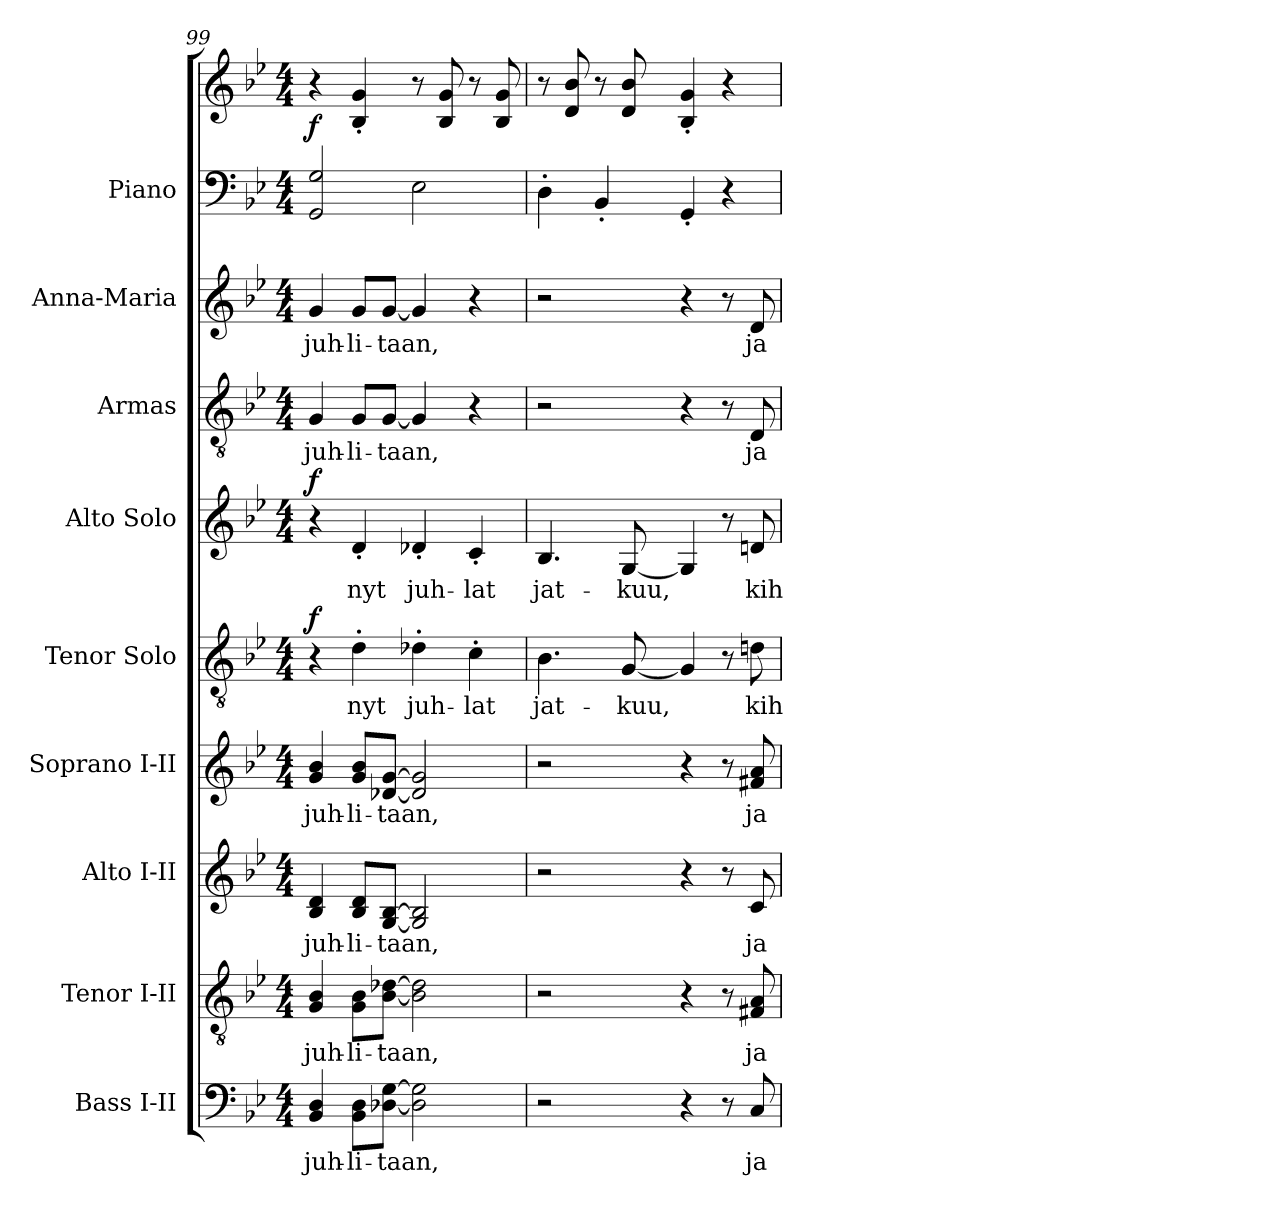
**kern	**text	**kern	**text	**kern	**text	**kern	**text	**kern	**text	**dynam	**kern	**text	**dynam	**kern	**text	**kern	**text	**kern	**kern	**dynam
*part9	*part9	*part8	*part8	*part7	*part7	*part6	*part6	*part5	*part5	*part5	*part4	*part4	*part4	*part3	*part3	*part2	*part2	*part1	*part1	*part1
*staff10	*staff10	*staff9	*staff9	*staff8	*staff8	*staff7	*staff7	*staff6	*staff6	*staff6	*staff5	*staff5	*staff5	*staff4	*staff4	*staff3	*staff3	*staff2	*staff1	*staff1/2
*I"Bass I-II	*	*I"Tenor I-II	*	*I"Alto I-II	*	*I"Soprano I-II	*	*I"Tenor Solo	*	*	*I"Alto Solo	*	*	*I"Armas	*	*I"Anna-Maria	*	*I"Piano	*	*
*I'B.	*	*I'T.	*	*I'A.	*	*I'S.	*	*I'T. Solo	*	*	*I'A. Solo	*	*	*I'Armas	*	*I'A-M	*	*I'Pno.	*	*
*clefF4	*	*clefGv2	*	*clefG2	*	*clefG2	*	*clefGv2	*	*	*clefG2	*	*	*clefGv2	*	*clefG2	*	*clefF4	*clefG2	*
*	*	*ITrd7c12	*	*	*	*	*	*ITrd7c12	*	*	*	*	*	*ITrd7c12	*	*	*	*	*	*
*k[b-e-]	*	*k[b-e-]	*	*k[b-e-]	*	*k[b-e-]	*	*k[b-e-]	*	*	*k[b-e-]	*	*	*k[b-e-]	*	*k[b-e-]	*	*k[b-e-]	*k[b-e-]	*
*B-:	*	*B-:	*	*B-:	*	*B-:	*	*B-:	*	*	*B-:	*	*	*B-:	*	*B-:	*	*B-:	*B-:	*
*M4/4	*	*M4/4	*	*M4/4	*	*M4/4	*	*M4/4	*	*	*M4/4	*	*	*M4/4	*	*M4/4	*	*M4/4	*M4/4	*
=99	=99	=99	=99	=99	=99	=99	=99	=99	=99	=99	=99	=99	=99	=99	=99	=99	=99	=99	=99	=99
!	!LO:LY:b:color=#000000	!	!	!	!	!	!	!	!	!	!	!	!	!	!	!	!	!	!	!
!	!	!	!LO:LY:b:color=#000000	!	!	!	!	!	!	!	!	!	!	!	!	!	!	!	!	!
!	!	!	!	!	!LO:LY:b:color=#000000	!	!	!	!	!	!	!	!	!	!	!	!	!	!	!
!	!	!	!	!	!	!	!LO:LY:b:color=#000000	!	!	!	!	!	!	!	!	!	!	!	!	!
!	!	!	!	!	!	!	!	!	!	!	!	!	!	!	!LO:LY:b:color=#000000	!	!	!	!	!
!	!	!	!	!	!	!	!	!	!	!	!	!	!	!	!	!	!LO:LY:b:color=#000000	!	!	!
4BB-i/ 4Di	juh-	4GGi/ 4BB-i	juh-	4B-i/ 4di	juh-	4gi/ 4b-i	juh-	4r	.	f	4r	.	f	4GGi/	juh-	4gi/	juh-	2GGi/ 2Gi	4r	f
!	!LO:LY:b:color=#000000	!	!	!	!	!	!	!	!	!	!	!	!	!	!	!	!	!	!	!
!	!	!	!LO:LY:b:color=#000000	!	!	!	!	!	!	!	!	!	!	!	!	!	!	!	!	!
!	!	!	!	!	!LO:LY:b:color=#000000	!	!	!	!	!	!	!	!	!	!	!	!	!	!	!
!	!	!	!	!	!	!	!LO:LY:b:color=#000000	!	!	!	!	!	!	!	!	!	!	!	!	!
!	!	!	!	!	!	!	!	!	!LO:LY:b:color=#000000	!	!	!	!	!	!	!	!	!	!	!
!	!	!	!	!	!	!	!	!	!	!	!	!LO:LY:b:color=#000000	!	!	!	!	!	!	!	!
!	!	!	!	!	!	!	!	!	!	!	!	!	!	!	!LO:LY:b:color=#000000	!	!	!	!	!
!	!	!	!	!	!	!	!	!	!	!	!	!	!	!	!	!	!LO:LY:b:color=#000000	!	!	!
8BB-i\ 8DiL	-li-	8GGi\ 8BB-iL	-li-	8B-i/ 8diL	-li-	8gi/ 8b-iL	-li-	4D'i\	nyt	.	4d'i/	nyt	.	8GGi/L	-li-	8gi/L	-li-	.	4B-i/' 4gi'	.
!	!LO:LY:b:color=#000000	!	!	!	!	!	!	!	!	!	!	!	!	!	!	!	!	!	!	!
!	!	!	!LO:LY:b:color=#000000	!	!	!	!	!	!	!	!	!	!	!	!	!	!	!	!	!
!	!	!	!	!	!LO:LY:b:color=#000000	!	!	!	!	!	!	!	!	!	!	!	!	!	!	!
!	!	!	!	!	!	!	!LO:LY:b:color=#000000	!	!	!	!	!	!	!	!	!	!	!	!	!
!	!	!	!	!	!	!	!	!	!	!	!	!	!	!	!LO:LY:b:color=#000000	!	!	!	!	!
!	!	!	!	!	!	!	!	!	!	!	!	!	!	!	!	!	!LO:LY:b:color=#000000	!	!	!
[<8D-Xi\ [>8GiJ	-taan,	[<8BB-i\ [>8D-XiJ	-taan,	[<8Gi/ [>8B-iJ	-taan,	[<8d-Xi/ [>8giJ	-taan,	.	.	.	.	.	.	[<8GGi/J	-taan,	[<8gi/J	-taan,	.	.	.
!	!	!	!	!	!	!	!	!	!LO:LY:b:color=#000000	!	!	!	!	!	!	!	!	!	!	!
!	!	!	!	!	!	!	!	!	!	!	!	!LO:LY:b:color=#000000	!	!	!	!	!	!	!	!
2D-i\] 2Gi]	.	2BB-i\] 2D-i]	.	2Gi/] 2B-i]	.	2d-i/] 2gi]	.	4D-X'i\	juh-	.	4d-X'i/	juh-	.	4GGi/]	.	4gi/]	.	2E-i\	8r	.
.	.	.	.	.	.	.	.	.	.	.	.	.	.	.	.	.	.	.	8B-i/ 8gi	.
!	!	!	!	!	!	!	!	!	!LO:LY:b:color=#000000	!	!	!	!	!	!	!	!	!	!	!
!	!	!	!	!	!	!	!	!	!	!	!	!LO:LY:b:color=#000000	!	!	!	!	!	!	!	!
.	.	.	.	.	.	.	.	4C'i\	-lat	.	4c'i/	-lat	.	4r	.	4r	.	.	8r	.
.	.	.	.	.	.	.	.	.	.	.	.	.	.	.	.	.	.	.	8B-i/ 8gi	.
=100	=100	=100	=100	=100	=100	=100	=100	=100	=100	=100	=100	=100	=100	=100	=100	=100	=100	=100	=100	=100
!	!	!	!	!	!	!	!	!	!LO:LY:b:color=#000000	!	!	!	!	!	!	!	!	!	!	!
!	!	!	!	!	!	!	!	!	!	!	!	!LO:LY:b:color=#000000	!	!	!	!	!	!	!	!
2r	.	2r	.	2r	.	2r	.	4.BB-i\	jat-	.	4.B-i/	jat-	.	2r	.	2r	.	4D'i\	8r	.
.	.	.	.	.	.	.	.	.	.	.	.	.	.	.	.	.	.	.	8di/ 8b-i	.
.	.	.	.	.	.	.	.	.	.	.	.	.	.	.	.	.	.	4BB-'i/	8r	.
!	!	!	!	!	!	!	!	!	!LO:LY:b:color=#000000	!	!	!	!	!	!	!	!	!	!	!
!	!	!	!	!	!	!	!	!	!	!	!	!LO:LY:b:color=#000000	!	!	!	!	!	!	!	!
.	.	.	.	.	.	.	.	[<8GGi/	-kuu,	.	[<8Gi/	-kuu,	.	.	.	.	.	.	8di/ 8b-i	.
4r	.	4r	.	4r	.	4r	.	4GGi/]	.	.	4Gi/]	.	.	4r	.	4r	.	4GG'i/	4B-i/' 4gi'	.
8r	.	8r	.	8r	.	8r	.	8r	.	.	8r	.	.	8r	.	8r	.	4r	4r	.
!	!LO:LY:b:color=#000000	!	!	!	!	!	!	!	!	!	!	!	!	!	!	!	!	!	!	!
!	!	!	!LO:LY:b:color=#000000	!	!	!	!	!	!	!	!	!	!	!	!	!	!	!	!	!
!	!	!	!	!	!LO:LY:b:color=#000000	!	!	!	!	!	!	!	!	!	!	!	!	!	!	!
!	!	!	!	!	!	!	!LO:LY:b:color=#000000	!	!	!	!	!	!	!	!	!	!	!	!	!
!	!	!	!	!	!	!	!	!	!LO:LY:b:color=#000000	!	!	!	!	!	!	!	!	!	!	!
!	!	!	!	!	!	!	!	!	!	!	!	!LO:LY:b:color=#000000	!	!	!	!	!	!	!	!
!	!	!	!	!	!	!	!	!	!	!	!	!	!	!	!LO:LY:b:color=#000000	!	!	!	!	!
!	!	!	!	!	!	!	!	!	!	!	!	!	!	!	!	!	!LO:LY:b:color=#000000	!	!	!
8Ci/	ja	8FF#Xi/ 8AAi	ja	8ci/	ja	8f#Xi/ 8ai	ja	8Dni\	kih-	.	8dni/	kih-	.	8DDi/	ja	8di/	ja	.	.	.
=	=	=	=	=	=	=	=	=	=	=	=	=	=	=	=	=	=	=	=	=
*-	*-	*-	*-	*-	*-	*-	*-	*-	*-	*-	*-	*-	*-	*-	*-	*-	*-	*-	*-	*-
